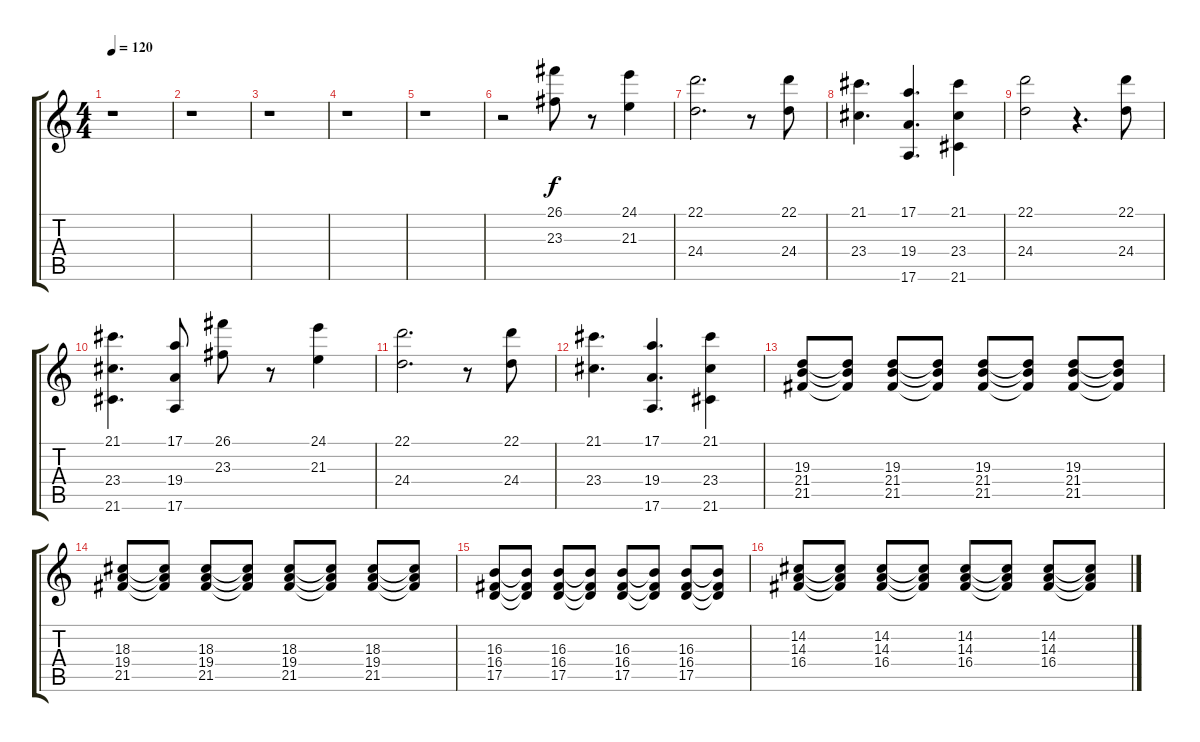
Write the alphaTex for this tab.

\track "" {instrument brightacousticpiano}
\staff {score tabs}
\tuning (E4 B3 G3 D3 A2 E2) {hide}
\ts (4 4)
\tempo 120
\clef g2
\ks c
r.1{dy f} |
r.1 |
r.1 |
r.1 |
r.1 |
r.2 (26.1 23.3).8 r.8 (24.1 21.3).4 |
(22.1 24.4).2{d} r.8 (22.1 24.4).8 |
(21.1 23.4).4{d} (17.1 19.4 17.6).4{d} (21.1 23.4 21.6).4 |
(22.1 24.4).2 r.4{d} (22.1 24.4).8 |
(21.1 23.4 21.6).4{d} (17.1 19.4 17.6).8 (26.1 23.3).8 r.8 (24.1 21.3).4 |
(22.1 24.4).2{d} r.8 (22.1 24.4).8 |
(21.1 23.4).4{d} (17.1 19.4 17.6).4{d} (21.1 23.4 21.6).4 |
(19.3 21.4 21.5).8 (19.3{t} 21.4{t} 21.5{t}).8 (19.3 21.4 21.5).8 (19.3{t} 21.4{t} 21.5{t}).8 (19.3 21.4 21.5).8 (19.3{t} 21.4{t} 21.5{t}).8 (19.3 21.4 21.5).8 (19.3{t} 21.4{t} 21.5{t}).8 |
(18.3 19.4 21.5).8 (18.3{t} 19.4{t} 21.5{t}).8 (18.3 19.4 21.5).8 (18.3{t} 19.4{t} 21.5{t}).8 (18.3 19.4 21.5).8 (18.3{t} 19.4{t} 21.5{t}).8 (18.3 19.4 21.5).8 (18.3{t} 19.4{t} 21.5{t}).8 |
(16.3 16.4 17.5).8 (16.3{t} 16.4{t} 17.5{t}).8 (16.3 16.4 17.5).8 (16.3{t} 16.4{t} 17.5{t}).8 (16.3 16.4 17.5).8 (16.3{t} 16.4{t} 17.5{t}).8 (16.3 16.4 17.5).8 (16.3{t} 16.4{t} 17.5{t}).8 |
(14.2 14.3 16.4).8 (14.2{t} 14.3{t} 16.4{t}).8 (14.2 14.3 16.4).8 (14.2{t} 14.3{t} 16.4{t}).8 (14.2 14.3 16.4).8 (14.2{t} 14.3{t} 16.4{t}).8 (14.2 14.3 16.4).8 (14.2{t} 14.3{t} 16.4{t}).8
